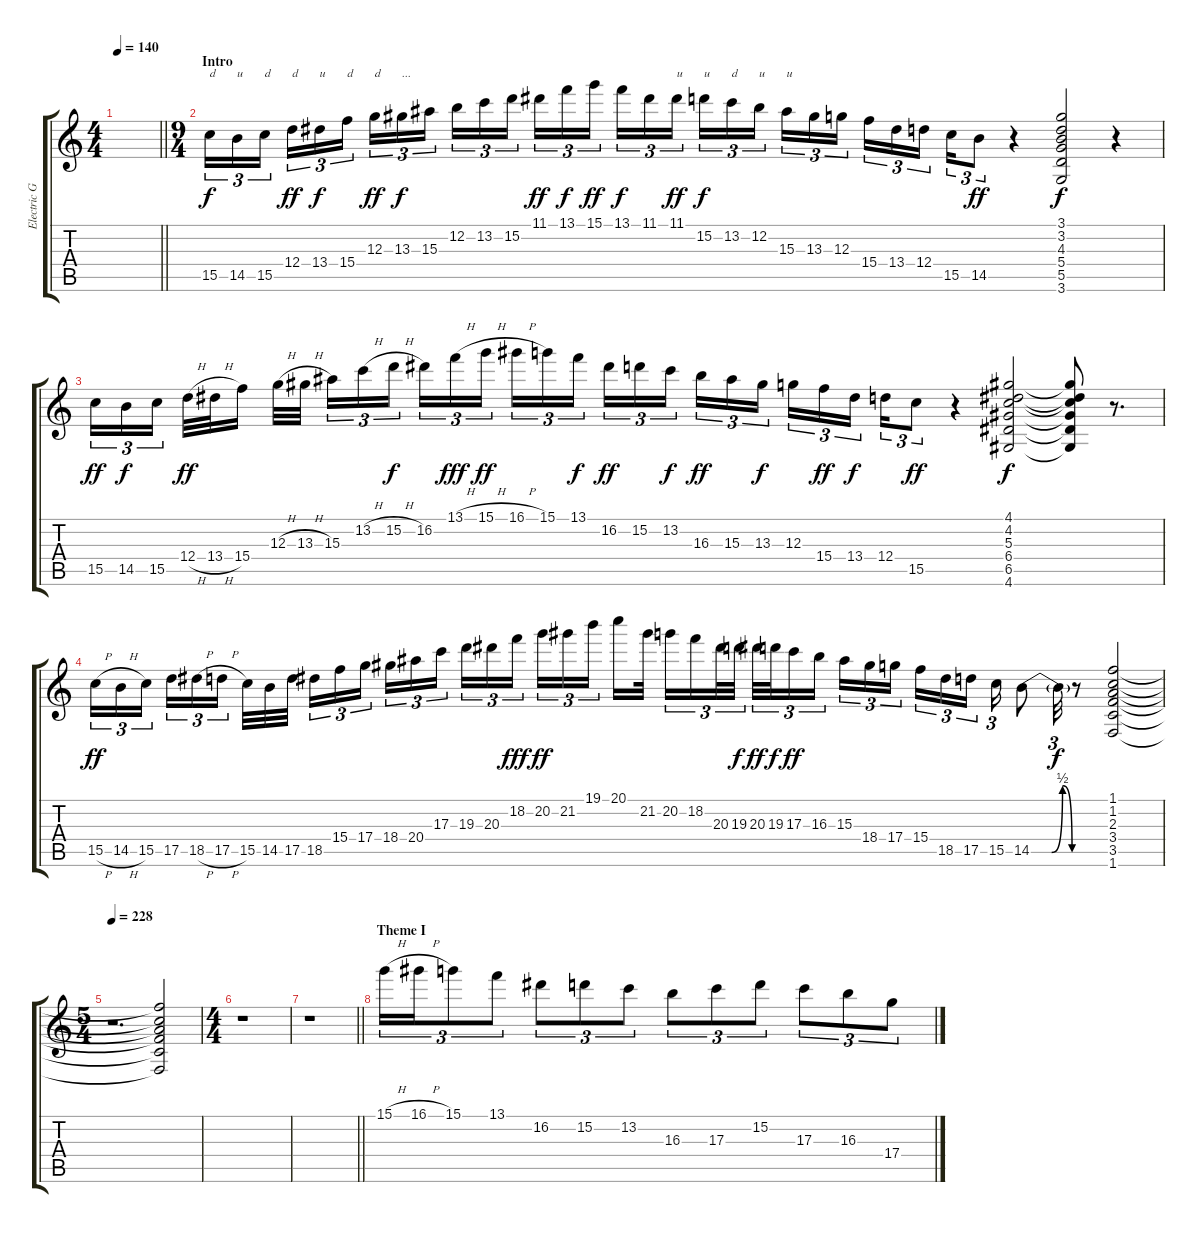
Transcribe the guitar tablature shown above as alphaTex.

\track ("Electric Guitar" "Electric G") {solo instrument acousticguitarsteel}
\staff {score tabs}
\tuning (E4 B3 G3 D3 A2 E2) {hide}
\ts (4 4)
\tempo 140
\clef g2
\barLineRight lightlight
\ks c
|
\ts (9 4)
\section ("" "Intro")
15.5.16{tu (3 2) txt "d"} 14.5.16{tu (3 2) txt "u" dy f} 15.5.16{tu (3 2) txt "d" beam splitsecondary} 12.4.16{tu (3 2) txt "d" dy ff} 13.4.16{tu (3 2) txt "u" dy f} 15.4.16{tu (3 2) txt "d" beam splitsecondary} 12.3.16{tu (3 2) txt "d" dy ff} 13.3.16{tu (3 2) txt "..." dy f} 15.3.16{tu (3 2) beam splitsecondary} 12.2.16{tu (3 2)} 13.2.16{tu (3 2)} 15.2.16{tu (3 2) beam splitsecondary} 11.1.16{tu (3 2) dy ff} 13.1.16{tu (3 2) dy f} 15.1.16{tu (3 2) dy ff beam splitsecondary} 13.1.16{tu (3 2) dy f} 11.1.16{tu (3 2)} 11.1.16{tu (3 2) txt "u" dy ff} 15.2.16{tu (3 2) txt "u" dy f} 13.2.16{tu (3 2) txt "d"} 12.2.16{tu (3 2) txt "u" beam splitsecondary} 15.3.16{tu (3 2) txt "u"} 13.3.16{tu (3 2)} 12.3.16{tu (3 2) beam splitsecondary} 15.4.16{tu (3 2)} 13.4.16{tu (3 2)} 12.4.16{tu (3 2) beam splitsecondary} 15.5.16{tu (3 2)} 14.5.8{tu (3 2) dy ff} r.4 (3.1 3.2 4.3 5.4 5.5 3.6).2{dy f} r.4 |
15.5.16{tu (3 2) dy ff} 14.5.16{tu (3 2) dy f} 15.5.16{tu (3 2) beam splitsecondary} 12.4{h}.32{dy ff} 13.4{h}.32 15.4.16 12.3{h}.32 13.3{h}.32{beam splitsecondary} 15.3.16{tu (3 2)} 13.2{h}.16{tu (3 2)} 15.2{h}.16{tu (3 2) dy f beam splitsecondary} 16.2.16{tu (3 2)} 13.1{h}.16{tu (3 2) dy fff} 15.1{h}.16{tu (3 2) dy ff beam splitsecondary} 16.1{h}.16{tu (3 2)} 15.1.16{tu (3 2)} 13.1.16{tu (3 2) dy f beam splitsecondary} 16.2.16{tu (3 2) dy ff} 15.2.16{tu (3 2)} 13.2.16{tu (3 2) dy f beam splitsecondary} 16.3.16{tu (3 2) dy ff} 15.3.16{tu (3 2)} 13.3.16{tu (3 2) dy f beam splitsecondary} 12.3.16{tu (3 2)} 15.4.16{tu (3 2) dy ff} 13.4.16{tu (3 2) dy f beam splitsecondary} 12.4.16{tu (3 2)} 15.5.8{tu (3 2) dy ff} r.4 (4.1 4.2 5.3 6.4 6.5 4.6).2{dy f} (4.1{t} 4.2{t} 5.3{t} 6.4{t} 6.5{t} 4.6{t}).8 r.8{d} |
15.5{h}.16{tu (3 2) dy ff} 14.5{h}.16{tu (3 2)} 15.5.16{tu (3 2) beam splitsecondary} 17.5.16{tu (3 2)} 18.5{h}.16{tu (3 2)} 17.5{h}.16{tu (3 2) beam splitsecondary} 15.5.32 14.5.32 17.5.32{beam splitsecondary} 18.5.16{tu (3 2)} 15.4.16{tu (3 2)} 17.4.16{tu (3 2) beam splitsecondary} 18.4.16{tu (3 2)} 20.4.16{tu (3 2)} 17.3.16{tu (3 2) beam splitsecondary} 19.3.16{tu (3 2)} 20.3.16{tu (3 2)} 18.2.16{tu (3 2) dy fff beam splitsecondary} 20.2.16{tu (3 2) dy ff} 21.2.16{tu (3 2)} 19.1.16{tu (3 2) beam splitsecondary} 20.1.16 21.2.32{beam splitsecondary} 20.2.16{tu (3 2)} 18.2.16{tu (3 2)} 20.3.32{tu (3 2)} 19.3.32{tu (3 2) dy f beam splitsecondary} 20.3.32{tu (3 2) dy ff} 19.3.32{tu (3 2) dy f} 17.3.16{tu (3 2) dy ff} 16.3.16{tu (3 2) beam splitsecondary} 15.3.16{tu (3 2)} 18.4.16{tu (3 2)} 17.4.16{tu (3 2) beam splitsecondary} 15.4.16{tu (3 2)} 18.5.16{tu (3 2)} 17.5.16{tu (3 2) beam splitsecondary} 15.5.16{tu (3 2)} 14.5{be (custom 0 0 30 0 46 2 60 0)}.8 14.5{t}.32{tu (3 2) dy f} r.8 (1.1 1.2 2.3 3.4 3.5 1.6).2 |
\ts (5 4)
\tempo 228
r.2{d} (1.1{t} 1.2{t} 2.3{t} 3.4{t} 3.5{t} 1.6{t}).2 |
\ts (4 4)
r.1 |
\barLineRight lightlight
r.1 |
\section ("" "Theme I")
15.1{h}.16{tu (3 2)} 16.1{h}.16{tu (3 2)} 15.1.8{tu (3 2)} 13.1.8{tu (3 2)} 16.2.8{tu (3 2)} 15.2.8{tu (3 2)} 13.2.8{tu (3 2)} 16.3.8{tu (3 2)} 17.3.8{tu (3 2)} 15.2.8{tu (3 2)} 17.3.8{tu (3 2)} 16.3.8{tu (3 2)} 17.4.8{tu (3 2)}
